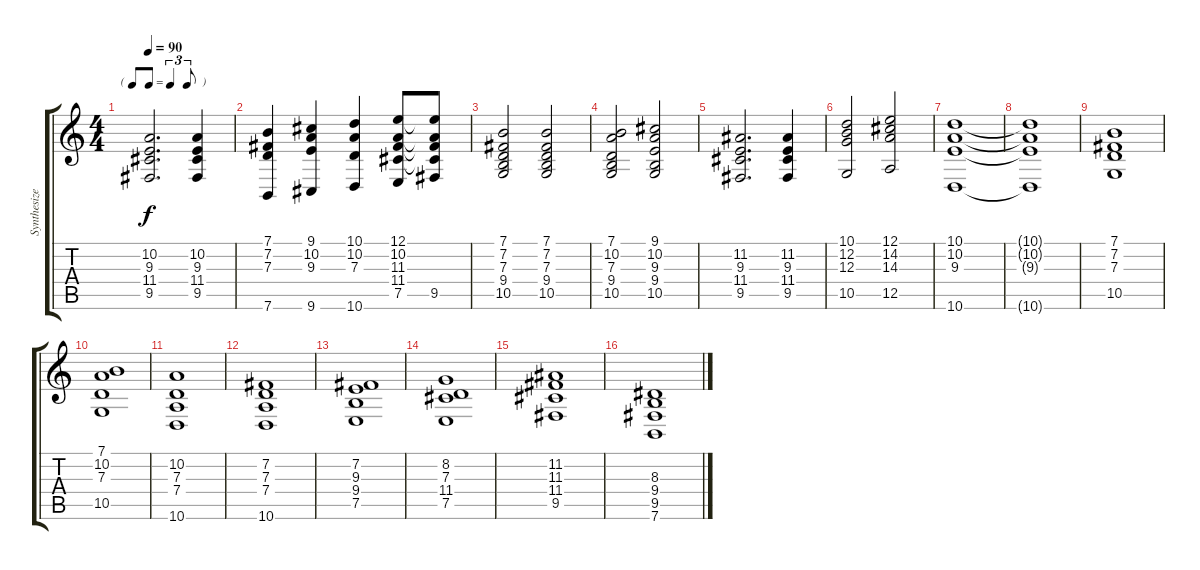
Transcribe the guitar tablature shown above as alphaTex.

\track ("Synthesizer" "Synthesize") {instrument lead3calliope}
\staff {score tabs}
\tuning (E4 B3 G3 D3 A2 E2) {hide}
\ts (4 4)
\tf triplet8th
\tempo 90
\clef g2
\ks c
(10.2 9.3 11.4 9.5).2{d dy f} (10.2 9.3 11.4 9.5).4 |
(7.1 7.2 7.3 7.6).4 (9.1 10.2 9.3 9.6).4 (10.1 10.2 7.3 10.6).4 (12.1 10.2 11.3 11.4 7.5).8 (12.1{t} 10.2{t} 11.3{t} 11.4{t} 9.5).8 |
(7.1 7.2 7.3 9.4 10.5).2 (7.1 7.2 7.3 9.4 10.5).2 |
(7.1 10.2 7.3 9.4 10.5).2 (9.1 10.2 9.3 9.4 10.5).2 |
(11.2 9.3 11.4 9.5).2{d} (11.2 9.3 11.4 9.5).4 |
(10.1 12.2 12.3 10.5).2 (12.1 14.2 14.3 12.5).2 |
(10.1 10.2 9.3 10.6).1 |
(10.1{t} 10.2{t} 9.3{t} 10.6{t}).1 |
(7.1 7.2 7.3 10.5).1 |
(7.1 10.2 7.3 10.5).1 |
(10.2 7.3 7.4 10.6).1 |
(7.2 7.3 7.4 10.6).1 |
(7.2 9.3 9.4 7.5).1 |
(8.2 7.3 11.4 7.5).1 |
(11.2 11.3 11.4 9.5).1 |
(8.3 9.4 9.5 7.6).1
